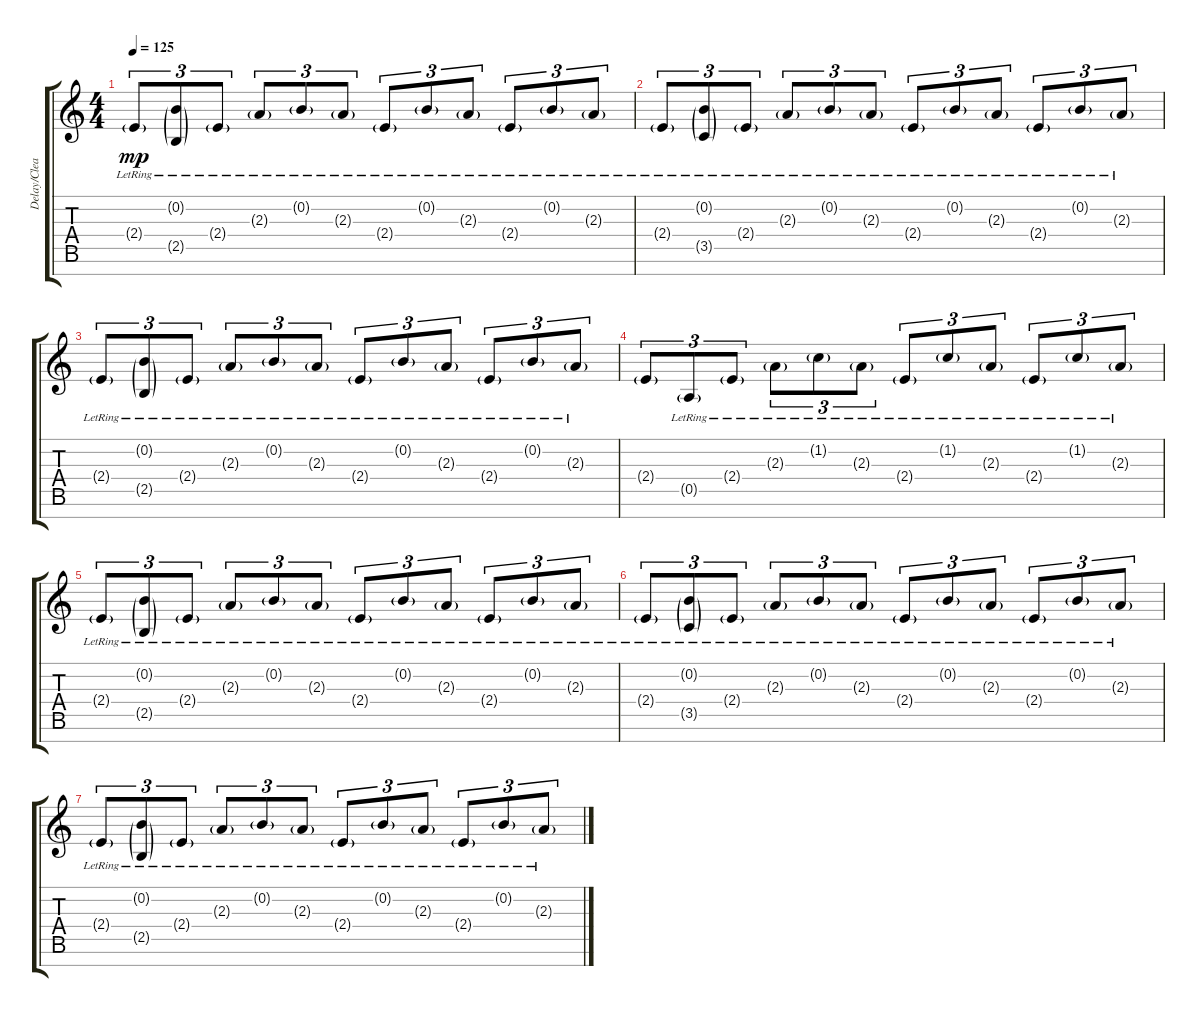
\track ("Delay/Clean Guitar" "Delay/Clea") {instrument electricguitarclean}
\staff {score tabs}
\tuning (E4 B3 G3 D3 A2 E2 B1) {hide}
\ts (4 4)
\tempo 125
\clef g2
\ks c
2.4{g lr}.8{tu (3 2) dy mp} (0.2{g lr} 2.5{g lr}).8{tu (3 2)} 2.4{g lr}.8{tu (3 2)} 2.3{g lr}.8{tu (3 2)} 0.2{g lr}.8{tu (3 2)} 2.3{g lr}.8{tu (3 2)} 2.4{g lr}.8{tu (3 2)} 0.2{g lr}.8{tu (3 2)} 2.3{g lr}.8{tu (3 2)} 2.4{g lr}.8{tu (3 2)} 0.2{g lr}.8{tu (3 2)} 2.3{g lr}.8{tu (3 2)} |
2.4{g lr}.8{tu (3 2)} (0.2{g lr} 3.5{g lr}).8{tu (3 2)} 2.4{g lr}.8{tu (3 2)} 2.3{g lr}.8{tu (3 2)} 0.2{g lr}.8{tu (3 2)} 2.3{g lr}.8{tu (3 2)} 2.4{g lr}.8{tu (3 2)} 0.2{g lr}.8{tu (3 2)} 2.3{g lr}.8{tu (3 2)} 2.4{g lr}.8{tu (3 2)} 0.2{g lr}.8{tu (3 2)} 2.3{g lr}.8{tu (3 2)} |
2.4{g lr}.8{tu (3 2)} (0.2{g lr} 2.5{g lr}).8{tu (3 2)} 2.4{g lr}.8{tu (3 2)} 2.3{g lr}.8{tu (3 2)} 0.2{g lr}.8{tu (3 2)} 2.3{g lr}.8{tu (3 2)} 2.4{g lr}.8{tu (3 2)} 0.2{g lr}.8{tu (3 2)} 2.3{g lr}.8{tu (3 2)} 2.4{g lr}.8{tu (3 2)} 0.2{g lr}.8{tu (3 2)} 2.3{g lr}.8{tu (3 2)} |
2.4{g}.8{tu (3 2)} 0.5{g lr}.8{tu (3 2)} 2.4{g lr}.8{tu (3 2)} 2.3{g lr}.8{tu (3 2)} 1.2{g lr}.8{tu (3 2)} 2.3{g lr}.8{tu (3 2)} 2.4{g lr}.8{tu (3 2)} 1.2{g lr}.8{tu (3 2)} 2.3{g lr}.8{tu (3 2)} 2.4{g lr}.8{tu (3 2)} 1.2{g lr}.8{tu (3 2)} 2.3{g lr}.8{tu (3 2)} |
2.4{g lr}.8{tu (3 2)} (0.2{g lr} 2.5{g lr}).8{tu (3 2)} 2.4{g lr}.8{tu (3 2)} 2.3{g lr}.8{tu (3 2)} 0.2{g lr}.8{tu (3 2)} 2.3{g lr}.8{tu (3 2)} 2.4{g lr}.8{tu (3 2)} 0.2{g lr}.8{tu (3 2)} 2.3{g lr}.8{tu (3 2)} 2.4{g lr}.8{tu (3 2)} 0.2{g lr}.8{tu (3 2)} 2.3{g lr}.8{tu (3 2)} |
2.4{g lr}.8{tu (3 2)} (0.2{g lr} 3.5{g lr}).8{tu (3 2)} 2.4{g lr}.8{tu (3 2)} 2.3{g lr}.8{tu (3 2)} 0.2{g lr}.8{tu (3 2)} 2.3{g lr}.8{tu (3 2)} 2.4{g lr}.8{tu (3 2)} 0.2{g lr}.8{tu (3 2)} 2.3{g lr}.8{tu (3 2)} 2.4{g lr}.8{tu (3 2)} 0.2{g lr}.8{tu (3 2)} 2.3{g lr}.8{tu (3 2)} |
2.4{g lr}.8{tu (3 2)} (0.2{g lr} 2.5{g lr}).8{tu (3 2)} 2.4{g lr}.8{tu (3 2)} 2.3{g lr}.8{tu (3 2)} 0.2{g lr}.8{tu (3 2)} 2.3{g lr}.8{tu (3 2)} 2.4{g lr}.8{tu (3 2)} 0.2{g lr}.8{tu (3 2)} 2.3{g lr}.8{tu (3 2)} 2.4{g lr}.8{tu (3 2)} 0.2{g lr}.8{tu (3 2)} 2.3{g lr}.8{tu (3 2)}
